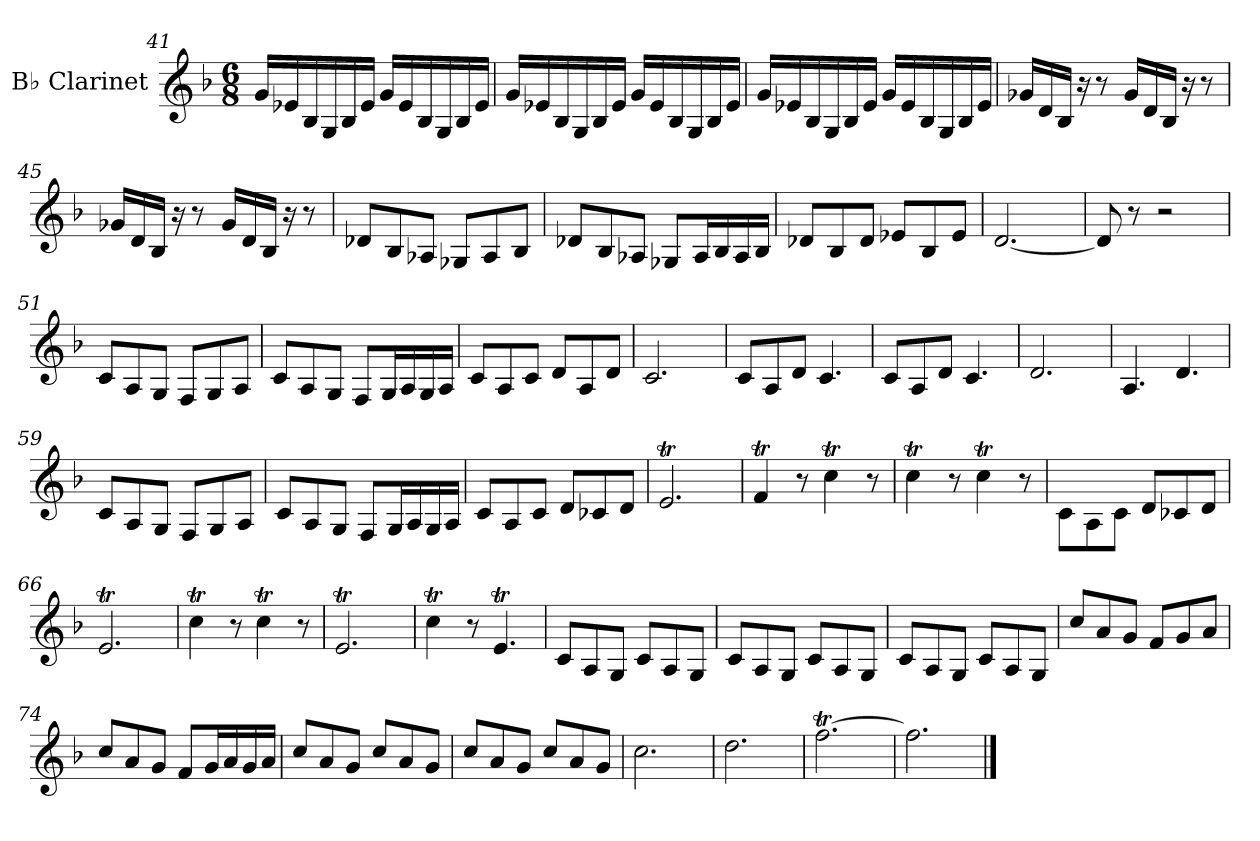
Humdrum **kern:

**kern
*part1
*staff1
*I"B♭ Clarinet
*I'B♭ Cl.
*clefG2
*ITrd1c2
*k[b-e-a-]
*M6/8
=41
16f/LL
16d-X/
16A-/
16F/
16A-/
16d-/JJ
16f/LL
16d-/
16A-/
16F/
16A-/
16d-/JJ
=42
16f/LL
16d-X/
16A-/
16F/
16A-/
16d-/JJ
16f/LL
16d-/
16A-/
16F/
16A-/
16d-/JJ
!!LO:LB:g=z
=43
16f/LL
16d-X/
16A-/
16F/
16A-/
16d-/JJ
16f/LL
16d-/
16A-/
16F/
16A-/
16d-/JJ
=44
16f-X/LL
16c/
16A-/JJ
16r
8r
16f-/LL
16c/
16A-/JJ
16r
8r
=45
16f-X/LL
16c/
16A-/JJ
16r
8r
16f-/LL
16c/
16A-/JJ
16r
8r
=46
8c-X/L
8A-/
8G-X/J
8F-X/L
8G-/
8A-/J
!!LO:LB:g=z
=47
8c-X/L
8A-/
8G-X/J
8F-X/L
16G-/L
16A-/
16G-/
16A-/JJ
=48
8c-X/L
8A-/
8c-/J
8d-X/L
8A-/
8d-/J
=49
[2.c/
=50
8c/]
8r
2r
=51
8B-/L
8G/
8F/J
8E-/L
8F/
8G/J
!!LO:PB:g=z
=52
8B-/L
8G/
8F/J
8E-/L
16F/L
16G/
16F/
16G/JJ
=53
8B-/L
8G/
8B-/J
8c/L
8G/
8c/J
=54
2.B-/
=55
8B-/L
8G/
8c/J
4.B-/
=56
8B-/L
8G/
8c/J
4.B-/
=57
2.c/
=58
4.G/
4.c/
!!LO:LB:g=z
=59
8B-/L
8G/
8F/J
8E-/L
8F/
8G/J
=60
8B-/L
8G/
8F/J
8E-/L
16F/L
16G/
16F/
16G/JJ
=61
8B-/L
8G/
8B-/J
8c/L
8B--X/
8c/J
=62
2.dt/
=63
4e-T/
8r
4b-T\
8r
=64
4b-T\
8r
4b-T\
8r
!!LO:LB:g=z
=65
8B-\L
8G\
8B-\J
8c/L
8B--X/
8c/J
=66
2.dt/
=67
4b-T\
8r
4b-T\
8r
=68
2.dt/
=69
4b-T\
8r
4.dt/
=70
8B-/L
8G/
8F/J
8B-/L
8G/
8F/J
=71
8B-/L
8G/
8F/J
8B-/L
8G/
8F/J
!!LO:LB:g=z
=72
8B-/L
8G/
8F/J
8B-/L
8G/
8F/J
=73
8b-/L
8g/
8f/J
8e-/L
8f/
8g/J
=74
8b-/L
8g/
8f/J
8e-/L
16f/L
16g/
16f/
16g/JJ
=75
8b-/L
8g/
8f/J
8b-/L
8g/
8f/J
=76
8b-/L
8g/
8f/J
8b-/L
8g/
8f/J
=77
2.b-\
=78
2.cc\
=79
[2.ee-T\
!!LO:LB:g=z
=80
2.ee-\]
==
*-
